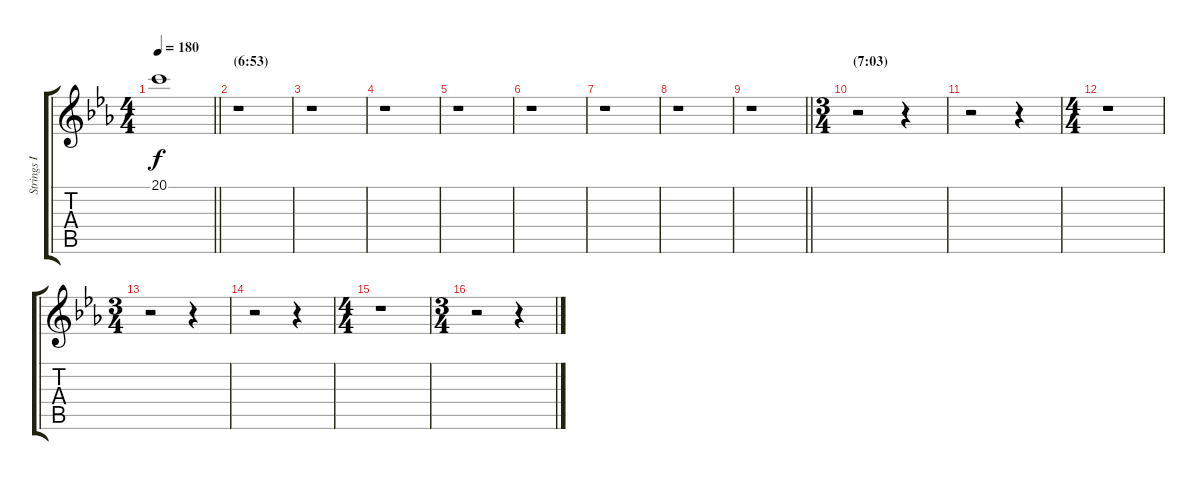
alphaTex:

\track ("Strings I" "Strings I") {instrument stringensemble1}
\staff {score tabs}
\tuning (E4 B3 G3 D3 A2 E2) {hide}
\ts (4 4)
\tempo 180
\clef g2
\barLineRight lightlight
\ks eb
20.1{t}.1{dy f volume 7} |
\section ("" "(6:53)")
r.1 |
r.1 |
r.1 |
r.1 |
r.1 |
r.1 |
r.1 |
\barLineRight lightlight
r.1 |
\ts (3 4)
\section ("" "(7:03)")
r.2 r.4 |
r.2 r.4 |
\ts (4 4)
r.1 |
\ts (3 4)
r.2 r.4 |
r.2 r.4 |
\ts (4 4)
r.1 |
\ts (3 4)
r.2 r.4
